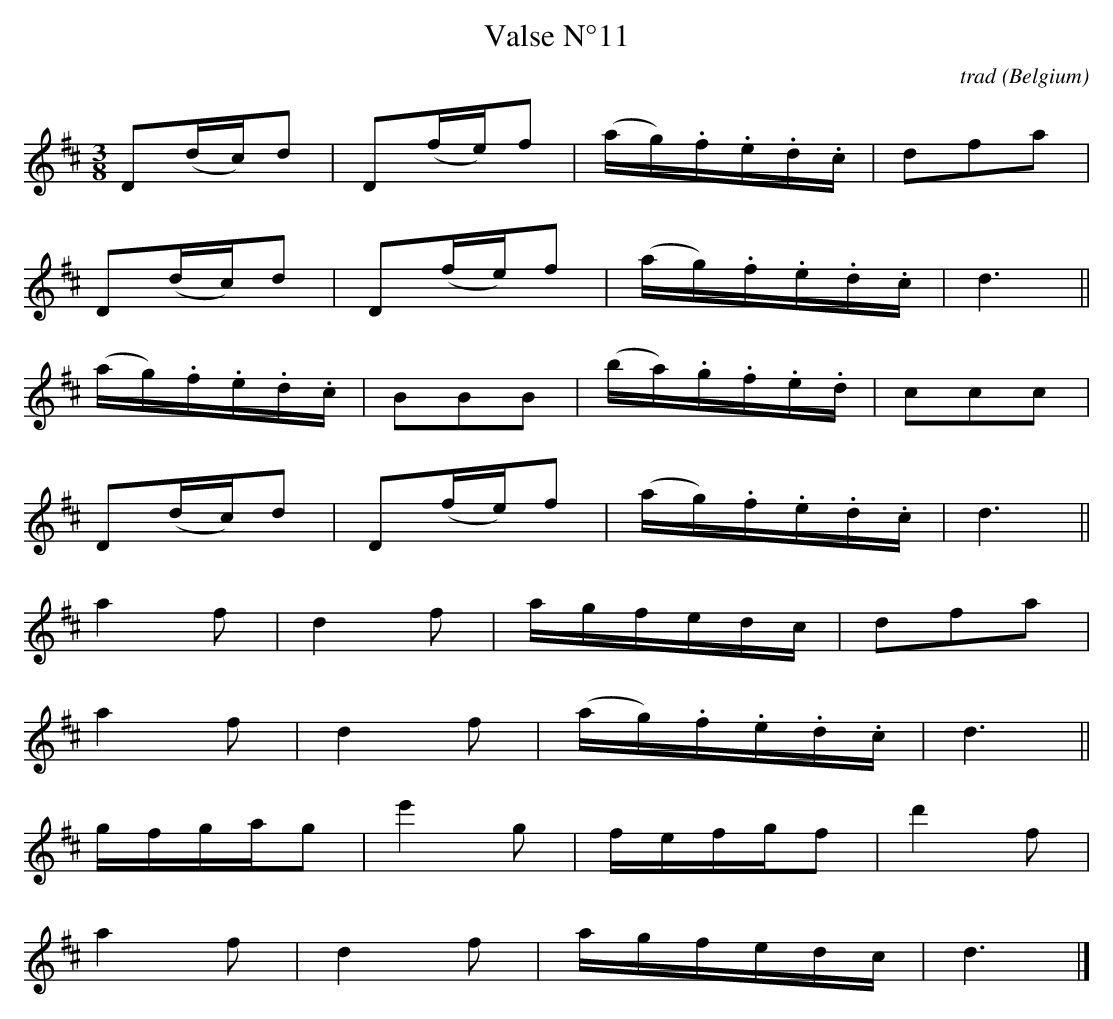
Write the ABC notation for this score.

X:1
T:Valse N°11
C:trad
O:Belgium
M:3/8
K:Dmaj
L:1/16
D2(dc)d2|D2(fe)f2|(ag).f.e.d.c|d2f2a2|
D2(dc)d2|D2(fe)f2|(ag).f.e.d.c|d6||
(ag).f.e.d.c|B2B2B2|(ba).g.f.e.d|c2c2c2|
D2(dc)d2|D2(fe)f2|(ag).f.e.d.c|d6||
a4f2|d4f2|agfedc|d2f2a2|
a4f2|d4f2|(ag).f.e.d.c|d6||
gfgag2|e'4g2|fefgf2|d'4f2|
a4f2|d4f2|agfedc|d6|]
